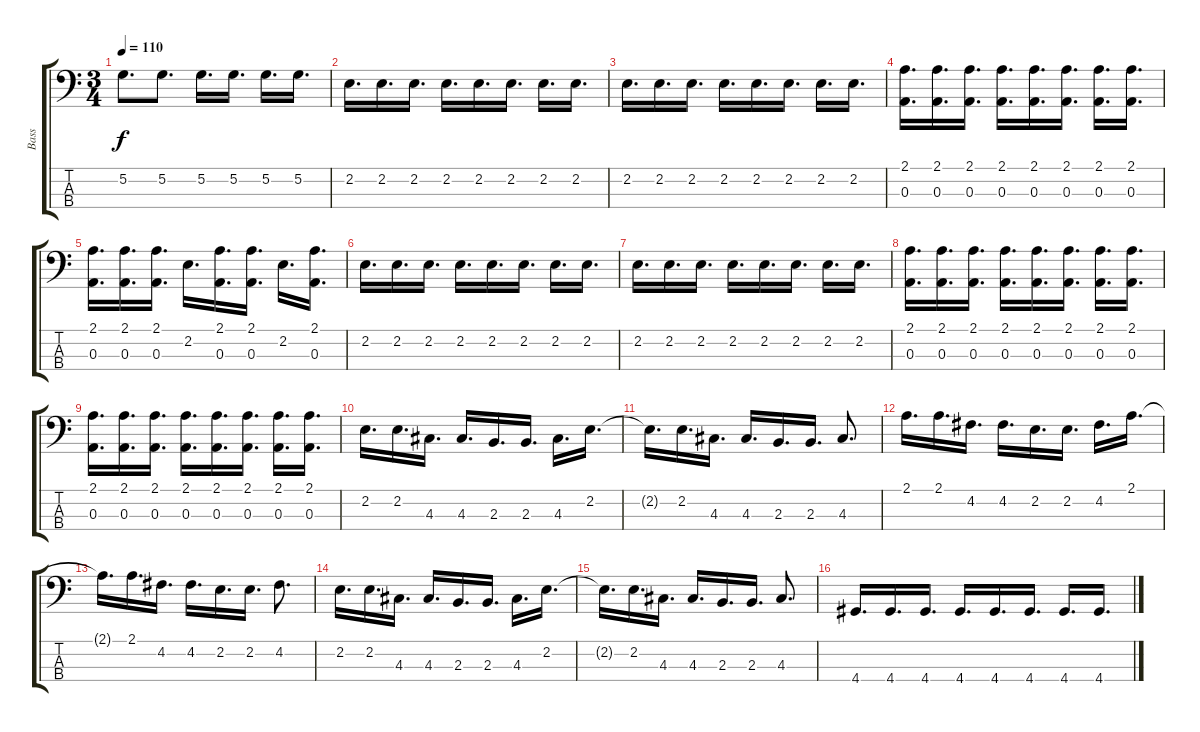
\track ("Bass" "Bass") {instrument electricbassfinger}
\staff {score tabs}
\tuning (G2 D2 A1 E1) {hide}
\ts (3 4)
\tempo 110
\clef f4
\ks c
5.2.8{d dy f} 5.2.8{d} 5.2.16{d} 5.2.16{d} 5.2.16{d} 5.2.16{d} |
2.2.16{d} 2.2.16{d} 2.2.16{d} 2.2.16{d} 2.2.16{d} 2.2.16{d} 2.2.16{d} 2.2.16{d} |
2.2.16{d} 2.2.16{d} 2.2.16{d} 2.2.16{d} 2.2.16{d} 2.2.16{d} 2.2.16{d} 2.2.16{d} |
(2.1 0.3).16{d} (2.1 0.3).16{d} (2.1 0.3).16{d} (2.1 0.3).16{d} (2.1 0.3).16{d} (2.1 0.3).16{d} (2.1 0.3).16{d} (2.1 0.3).16{d} |
(2.1 0.3).16{d} (2.1 0.3).16{d} (2.1 0.3).16{d} 2.2.16{d} (2.1 0.3).16{d} (2.1 0.3).16{d} 2.2.16{d} (2.1 0.3).16{d} |
2.2.16{d} 2.2.16{d} 2.2.16{d} 2.2.16{d} 2.2.16{d} 2.2.16{d} 2.2.16{d} 2.2.16{d} |
2.2.16{d} 2.2.16{d} 2.2.16{d} 2.2.16{d} 2.2.16{d} 2.2.16{d} 2.2.16{d} 2.2.16{d} |
(2.1 0.3).16{d} (2.1 0.3).16{d} (2.1 0.3).16{d} (2.1 0.3).16{d} (2.1 0.3).16{d} (2.1 0.3).16{d} (2.1 0.3).16{d} (2.1 0.3).16{d} |
(2.1 0.3).16{d} (2.1 0.3).16{d} (2.1 0.3).16{d} (2.1 0.3).16{d} (2.1 0.3).16{d} (2.1 0.3).16{d} (2.1 0.3).16{d} (2.1 0.3).16{d} |
2.2.16{d} 2.2.16{d} 4.3.16{d} 4.3.16{d} 2.3.16{d} 2.3.16{d} 4.3.16{d} 2.2.16{d} |
2.2{t}.16{d} 2.2.16{d} 4.3.16{d} 4.3.16{d} 2.3.16{d} 2.3.16{d} 4.3.8{d} |
2.1.16{d} 2.1.16{d} 4.2.16{d} 4.2.16{d} 2.2.16{d} 2.2.16{d} 4.2.16{d} 2.1.16{d} |
2.1{t}.16{d} 2.1.16{d} 4.2.16{d} 4.2.16{d} 2.2.16{d} 2.2.16{d} 4.2.8{d} |
2.2.16{d} 2.2.16{d} 4.3.16{d} 4.3.16{d} 2.3.16{d} 2.3.16{d} 4.3.16{d} 2.2.16{d} |
2.2{t}.16{d} 2.2.16{d} 4.3.16{d} 4.3.16{d} 2.3.16{d} 2.3.16{d} 4.3.8{d} |
4.4.16{d} 4.4.16{d} 4.4.16{d} 4.4.16{d} 4.4.16{d} 4.4.16{d} 4.4.16{d} 4.4.16{d}
